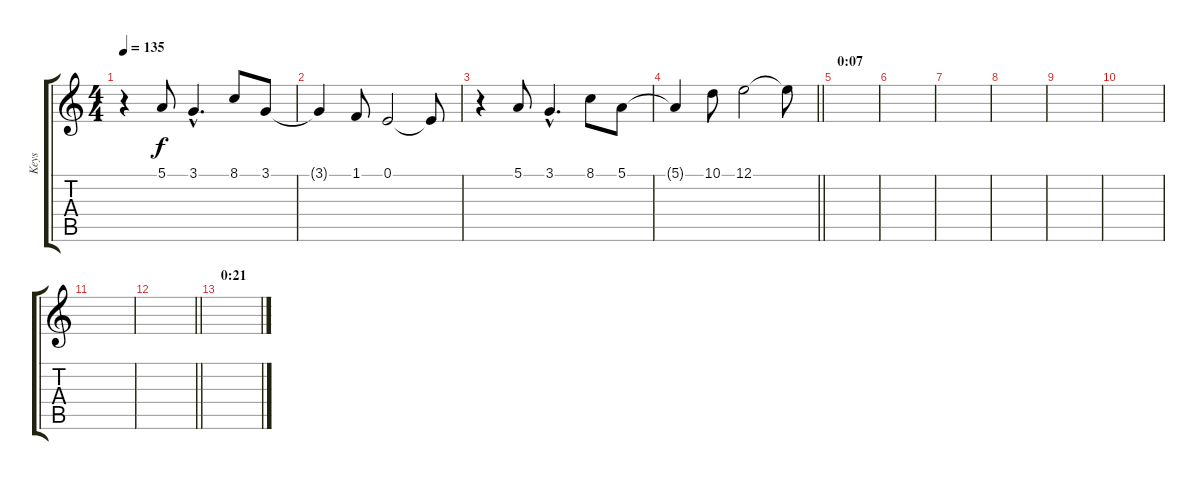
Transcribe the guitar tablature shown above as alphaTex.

\track ("Keys" "Keys") {instrument lead2sawtooth}
\staff {score tabs}
\tuning (E4 B3 G3 D3 A2 E2) {hide}
\ts (4 4)
\tempo 135
\clef g2
\ks c
r.4{dy f instrument lead2sawtooth} 5.1.8 3.1{hac}.4{d} 8.1.8 3.1.8 |
3.1{t}.4 1.1.8 0.1.2 0.1{t}.8 |
r.4 5.1.8 3.1{hac}.4{d} 8.1.8 5.1.8 |
\barLineRight lightlight
5.1{t}.4 10.1.8 12.1.2 12.1{t}.8 |
\section ("" "0:07")
|
|
|
|
|
|
|
\barLineRight lightlight
|
\section ("" "0:21")
